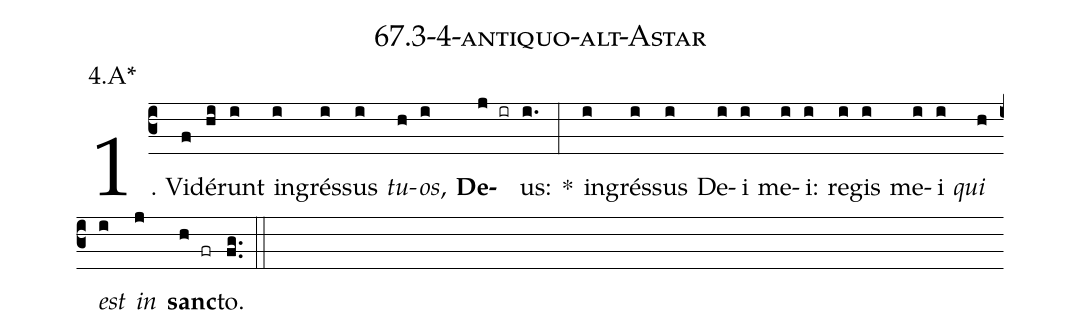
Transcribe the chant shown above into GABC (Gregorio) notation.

name: 67.3-4-antiquo-alt-Astar;
annotation: 4.A*;
%%
(c3)1. Vi(f)dé(hi)runt(i) in(i)grés(i)sus(i) <i>tu</i>(h)<i>os</i>,(i) <b>De</b>(j ir)us:(i.) *(:) in(i)grés(i)sus(i) De(i)i(i) me(i)i:(i) re(i)gis(i) me(i)i(i) <i>qui</i>(h) <i>est</i>(i) <i>in</i>(j) <b>sanc</b>(h fr)to.(fg..) (::)


%E(i) u(h) o(i) u(j) a(h) e.(fg..) (::)
